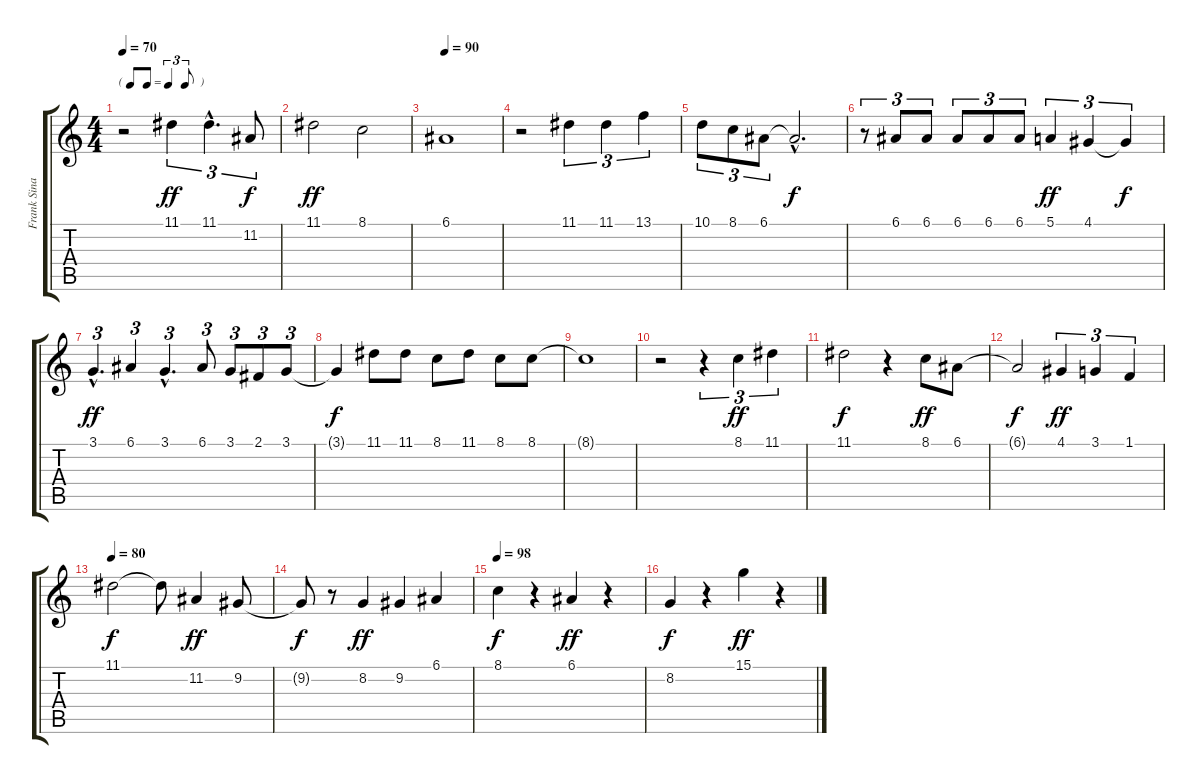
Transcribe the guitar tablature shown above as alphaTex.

\track ("Frank Sinatra" "Frank Sina") {instrument lead3calliope}
\staff {score tabs}
\tuning (E4 B3 G3 D3 A2 E2) {hide}
\ts (4 4)
\tf triplet8th
\tempo 70
\clef g2
\ks c
r.2{dy f} 11.1.4{tu (3 2) dy ff} 11.1{hac}.4{d tu (3 2)} 11.2.8{tu (3 2) dy f} |
11.1.2{dy ff} 8.1.2 |
\tempo 90
6.1.1 |
r.2 11.1.4{tu (3 2)} 11.1.4{tu (3 2)} 13.1.4{tu (3 2)} |
10.1.8{tu (3 2)} 8.1.8{tu (3 2)} 6.1.8{tu (3 2)} 6.1{hac t}.2{d dy f} |
r.8{tu (3 2)} 6.1.8{tu (3 2)} 6.1.8{tu (3 2)} 6.1.8{tu (3 2)} 6.1.8{tu (3 2)} 6.1.8{tu (3 2)} 5.1.4{tu (3 2) dy ff} 4.1.4{tu (3 2)} 4.1{t}.4{tu (3 2) dy f} |
3.1{hac}.4{d tu (3 2) dy ff} 6.1.4{tu (3 2)} 3.1{hac}.4{d tu (3 2)} 6.1.8{tu (3 2)} 3.1.8{tu (3 2)} 2.1.8{tu (3 2)} 3.1.8{tu (3 2)} |
3.1{t}.4{dy f} 11.1.8 11.1.8 8.1.8 11.1.8 8.1.8 8.1.8 |
8.1{t}.1 |
r.2 r.4{tu (3 2)} 8.1.4{tu (3 2) dy ff} 11.1.4{tu (3 2)} |
11.1.2{dy f} r.4 8.1.8{dy ff} 6.1.8 |
6.1{t}.2{dy f} 4.1.4{tu (3 2) dy ff} 3.1.4{tu (3 2)} 1.1.4{tu (3 2)} |
\tempo 80
11.1.2{dy f} 11.1{t}.8 11.2.4{dy ff} 9.2.8 |
9.2{t}.8{dy f} r.8 8.2.4{dy ff} 9.2.4 6.1.4 |
\tempo 98
8.1.4{dy f} r.4 6.1.4{dy ff} r.4 |
8.2.4{dy f} r.4 15.1.4{dy ff} r.4
